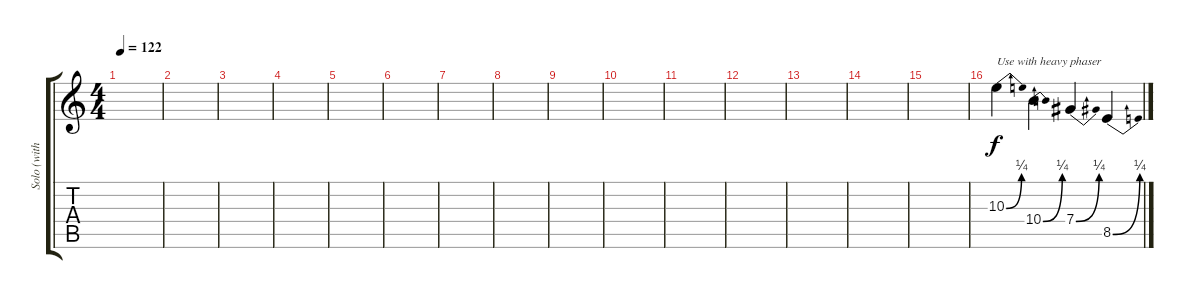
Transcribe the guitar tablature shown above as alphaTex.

\track ("Solo (with phaser)" "Solo (with") {instrument overdrivenguitar}
\staff {score tabs}
\tuning (Eb4 Bb3 Gb3 Db3 Ab2 Db2) {hide}
\ts (4 4)
\tempo 122
\clef g2
\ks c
|
|
|
|
|
|
|
|
|
|
|
|
|
|
|
10.3{be (bend 0 0 60 1)}.4{txt "Use with heavy phaser"} 10.4{be (bend 0 0 60 1)}.4 7.4{be (bend 0 0 60 1)}.4 8.5{be (bend 0 0 60 1)}.4
